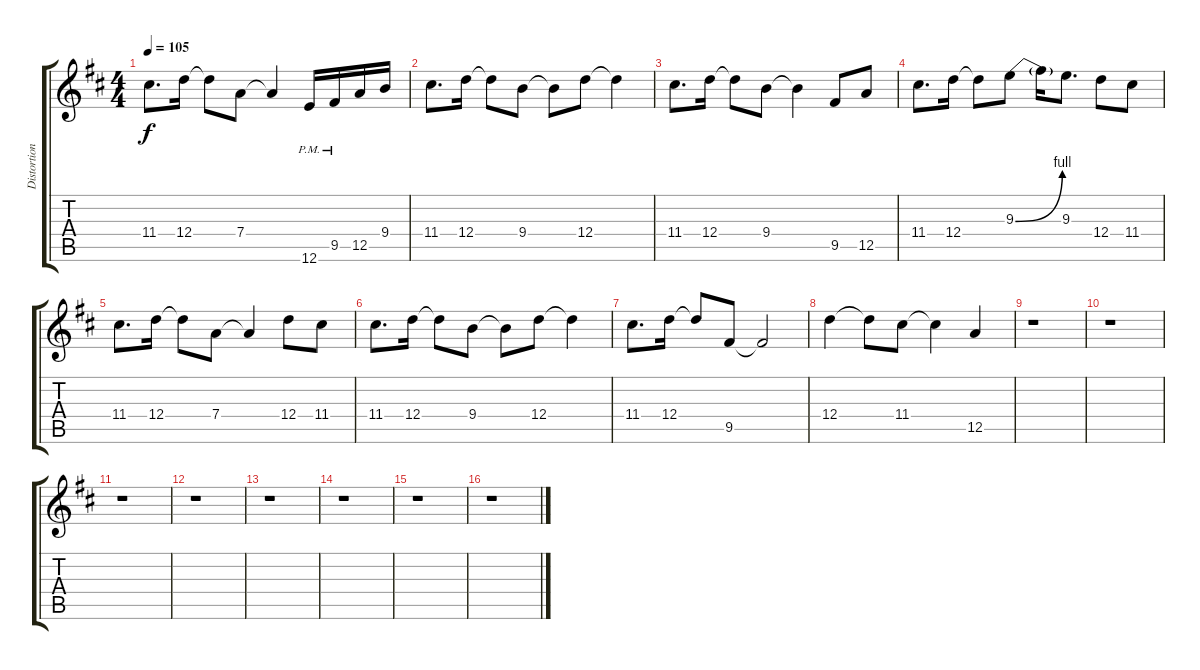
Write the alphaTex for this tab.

\track ("Distortion Lead 1" "Distortion") {instrument overdrivenguitar}
\staff {score tabs}
\tuning (E4 B3 G3 D3 A2 E2) {hide}
\ts (4 4)
\tempo 105
\clef g2
\ks d
11.4.8{d dy f} 12.4.16 12.4{t}.8 7.4.8 7.4{t}.4 12.6{pm}.16 9.5{pm}.16 12.5.16 9.4.16 |
11.4.8{d} 12.4.16 12.4{t}.8 9.4.8 9.4{t}.8 12.4.8 12.4{t}.4 |
11.4.8{d} 12.4.16 12.4{t}.8 9.4.8 9.4{t}.4 9.5.8 12.5.8 |
11.4.8{d} 12.4.16 12.4{t}.8 9.3{be (bend 0 0 60 4)}.8 9.3{t}.16 9.3.8{d} 12.4.8 11.4.8 |
11.4.8{d} 12.4.16 12.4{t}.8 7.4.8 7.4{t}.4 12.4.8 11.4.8 |
11.4.8{d} 12.4.16 12.4{t}.8 9.4.8 9.4{t}.8 12.4.8 12.4{t}.4 |
11.4.8{d} 12.4.16 12.4{t}.8 9.5.8 9.5{t}.2 |
12.4.4 12.4{t}.8 11.4.8 11.4{t}.4 12.5.4 |
r.1 |
r.1 |
r.1 |
r.1 |
r.1 |
r.1 |
r.1 |
r.1
